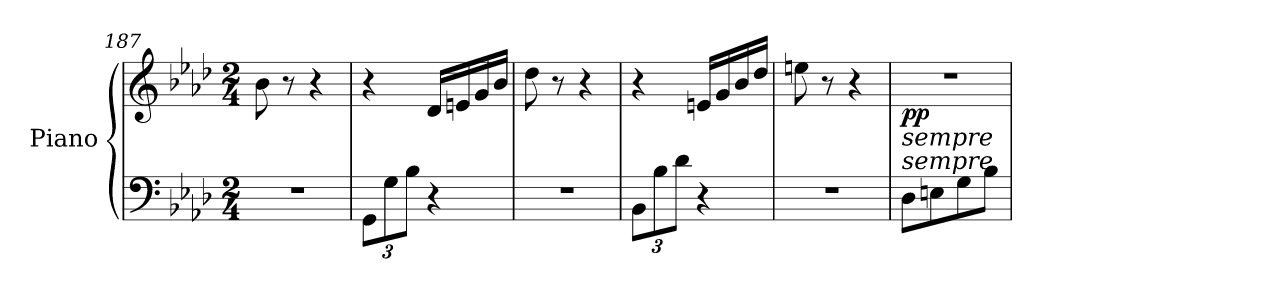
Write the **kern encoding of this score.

**kern	**kern	**dynam
*part1	*part1	*part1
*staff2	*staff1	*staff1/2
*I"Piano	*	*
*I'Pno.	*	*
*clefF4	*clefG2	*
*k[b-e-a-d-]	*k[b-e-a-d-]	*
*M2/4	*M2/4	*
=187	=187	=187
2r	8b-\	.
.	8r	.
.	4r	.
=188	=188	=188
*Xbrackettup	*	*
12GG\L	4r	.
12G\	.	.
12B-\J	.	.
4r	16d-/LL	.
.	16en/	.
.	16g/	.
.	16b-/JJ	.
!!LO:LB:g=z
=189	=189	=189
2r	8dd-\	.
.	8r	.
.	4r	.
=190	=190	=190
12BB-\L	4r	.
12B-\	.	.
12d-\J	.	.
4r	16en/LL	.
.	16g/	.
.	16b-/	.
.	16dd-/JJ	.
=191	=191	=191
2r	8een\	.
.	8r	.
.	4r	.
=192	=192	=192
!	!LO:TX:b:i:t=sempre	!
!	!LO:TX:b:i:t=sempre	!
!	!	!LO:DY:b
8D-\L	2r	pp
8En\	.	.
8G\	.	.
8B-\J	.	.
=	=	=
*-	*-	*-
